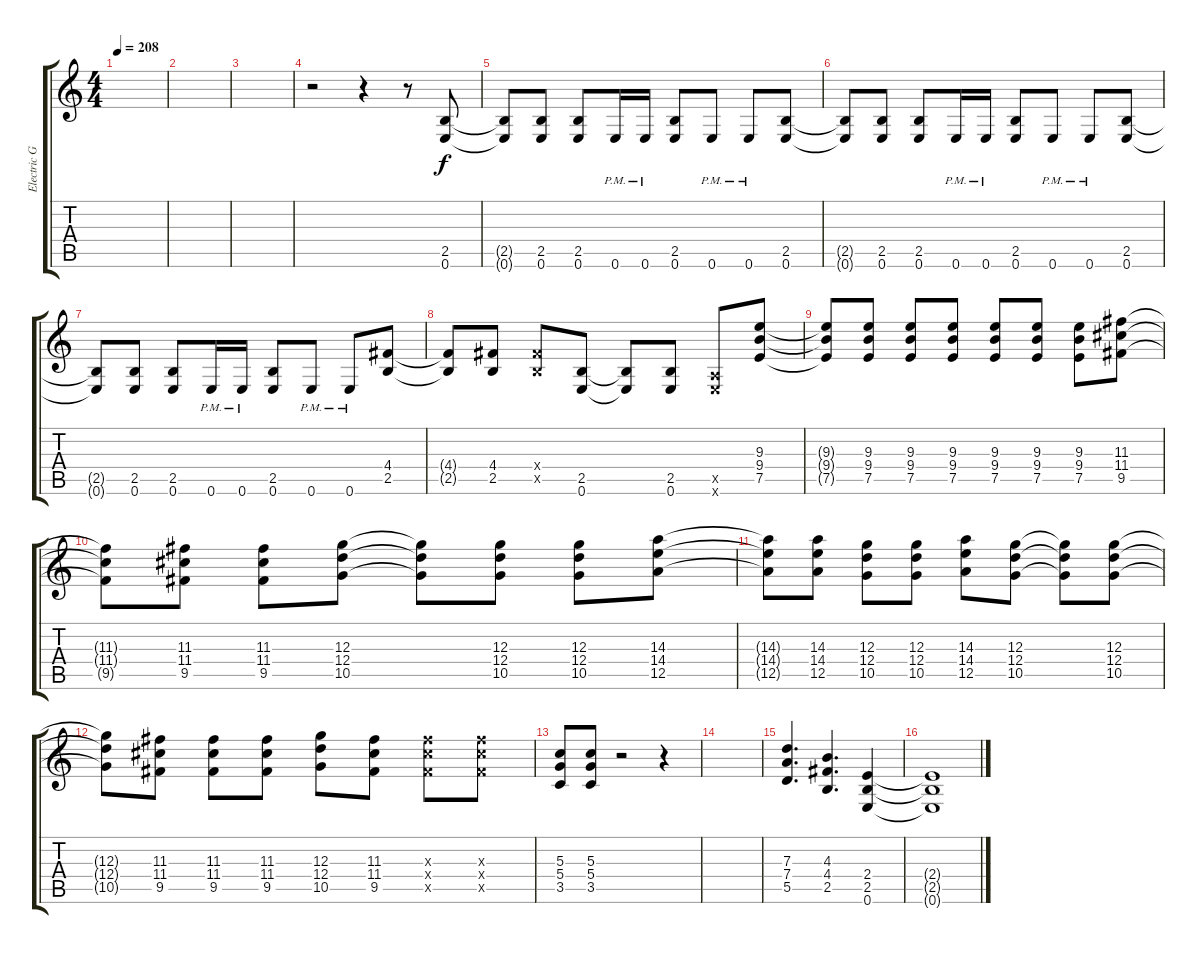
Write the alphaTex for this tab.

\track ("Electric Guitar" "Electric G") {instrument distortionguitar}
\staff {score tabs}
\tuning (E4 B3 G3 D3 A2 E2) {hide}
\ts (4 4)
\tempo 208
\clef g2
\ks c
|
|
|
r.2 r.4 r.8 (2.5 0.6).8 |
(2.5{t} 0.6{t}).8 (2.5 0.6).8 (2.5 0.6).8 0.6{pm}.16 0.6{pm}.16 (2.5 0.6).8 0.6{pm}.8 0.6{pm}.8 (2.5 0.6).8 |
(2.5{t} 0.6{t}).8 (2.5 0.6).8 (2.5 0.6).8 0.6{pm}.16 0.6{pm}.16 (2.5 0.6).8 0.6{pm}.8 0.6{pm}.8 (2.5 0.6).8 |
(2.5{t} 0.6{t}).8 (2.5 0.6).8 (2.5 0.6).8 0.6{pm}.16 0.6{pm}.16 (2.5 0.6).8 0.6{pm}.8 0.6{pm}.8 (4.4 2.5).8 |
(4.4{t} 2.5{t}).8 (4.4 2.5).8 (4.4{x} 2.5{x}).8 (2.5 0.6).8 (2.5{t} 0.6{t}).8 (2.5 0.6).8 (0.5{x} 0.6{x}).8 (9.3 9.4 7.5).8 |
(9.3{t} 9.4{t} 7.5{t}).8 (9.3 9.4 7.5).8 (9.3 9.4 7.5).8 (9.3 9.4 7.5).8 (9.3 9.4 7.5).8 (9.3 9.4 7.5).8 (9.3 9.4 7.5).8 (11.3 11.4 9.5).8 |
(11.3{t} 11.4{t} 9.5{t}).8 (11.3 11.4 9.5).8 (11.3 11.4 9.5).8 (12.3 12.4 10.5).8 (12.3{t} 12.4{t} 10.5{t}).8 (12.3 12.4 10.5).8 (12.3 12.4 10.5).8 (14.3 14.4 12.5).8 |
(14.3{t} 14.4{t} 12.5{t}).8 (14.3 14.4 12.5).8 (12.3 12.4 10.5).8 (12.3 12.4 10.5).8 (14.3 14.4 12.5).8 (12.3 12.4 10.5).8 (12.3{t} 12.4{t} 10.5{t}).8 (12.3 12.4 10.5).8 |
(12.3{t} 12.4{t} 10.5{t}).8 (11.3 11.4 9.5).8 (11.3 11.4 9.5).8 (11.3 11.4 9.5).8 (12.3 12.4 10.5).8 (11.3 11.4 9.5).8 (11.3{x} 11.4{x} 9.5{x}).8 (11.3{x} 11.4{x} 9.5{x}).8 |
(5.3 5.4 3.5).8 (5.3 5.4 3.5).8 r.2 r.4 |
|
(7.3 7.4 5.5).4{d} (4.3 4.4 2.5).4{d} (2.4 2.5 0.6).4 |
(2.4{t} 2.5{t} 0.6{t}).1
